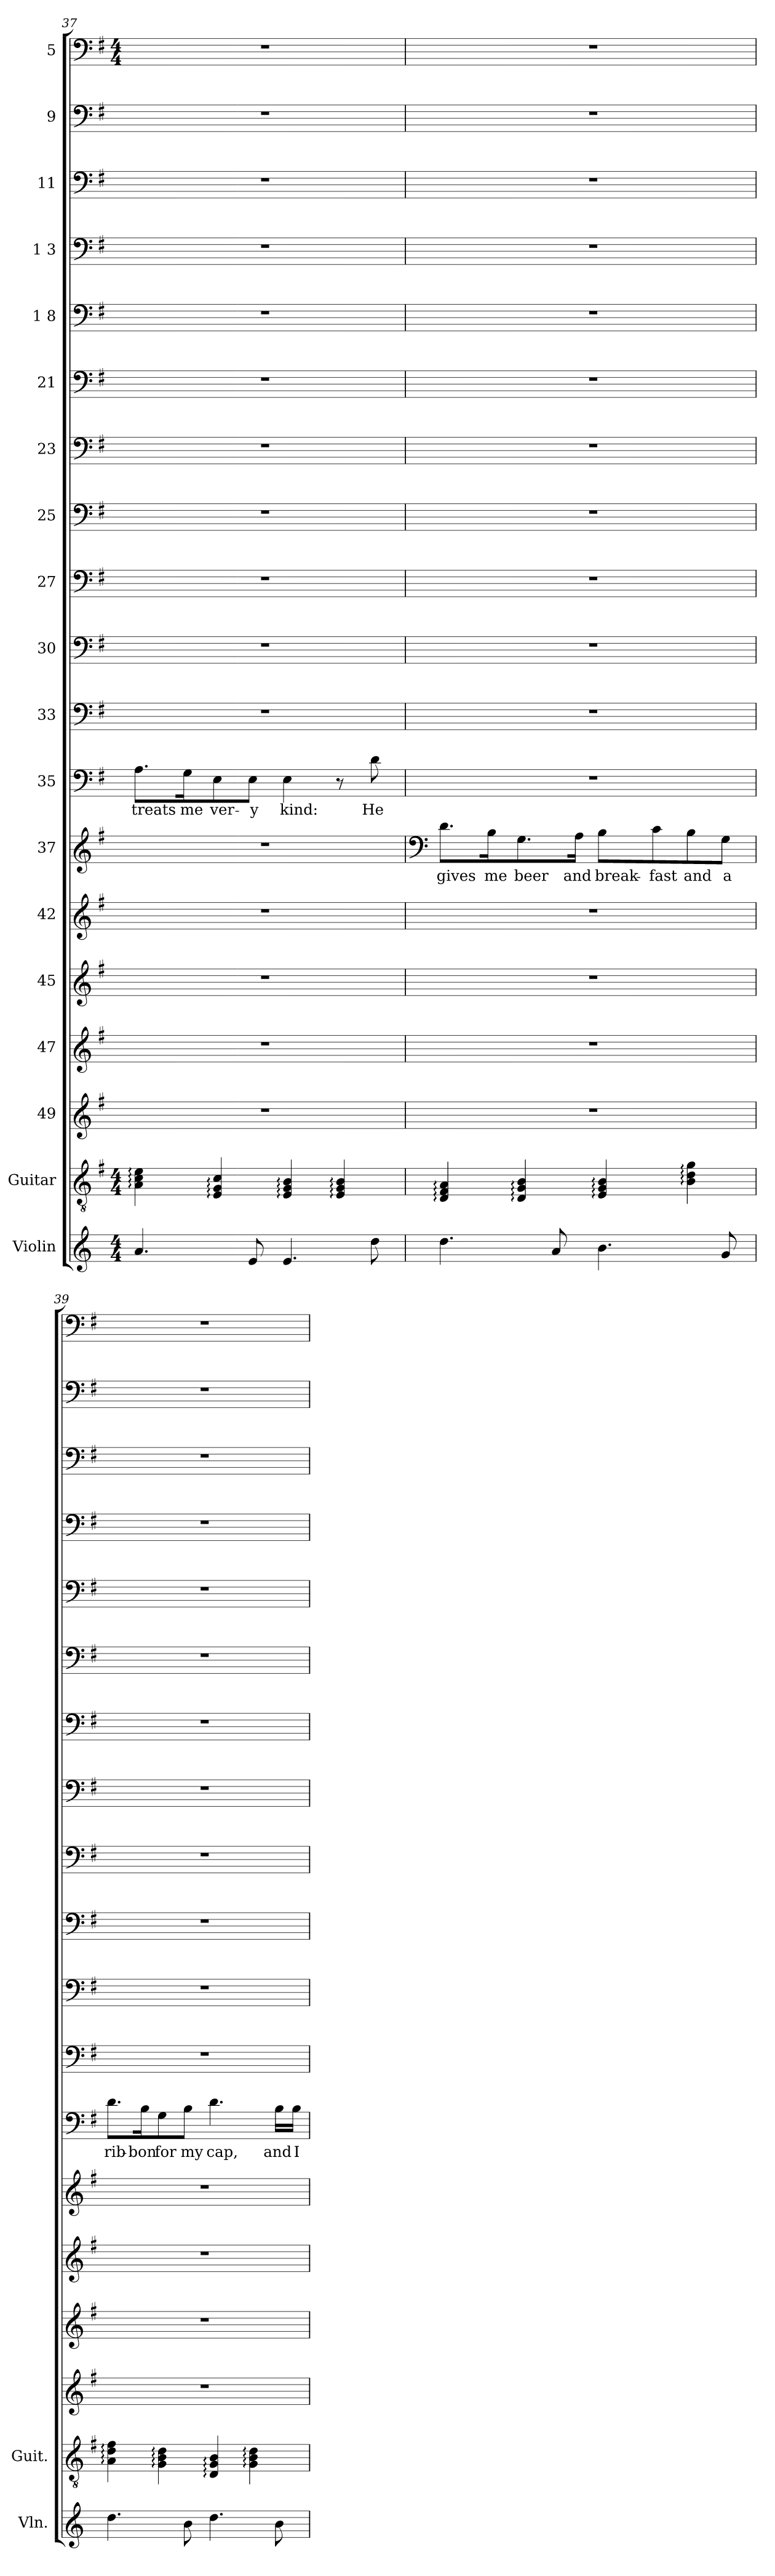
**kern	**kern	**kern	**kern	**kern	**kern	**kern	**text	**kern	**text	**kern	**kern	**kern	**kern	**kern	**kern	**kern	**kern	**kern	**kern	**kern
*part19	*part18	*part17	*part16	*part15	*part14	*part13	*part13	*part12	*part12	*part11	*part10	*part9	*part8	*part7	*part6	*part5	*part4	*part3	*part2	*part1
*staff19	*staff18	*staff17	*staff16	*staff15	*staff14	*staff13	*staff13	*staff12	*staff12	*staff11	*staff10	*staff9	*staff8	*staff7	*staff6	*staff5	*staff4	*staff3	*staff2	*staff1
*I"Violin	*I"Guitar	*I"49	*I"47	*I"45	*I"42	*I"37	*	*I"35	*	*I"33	*I"30	*I"27	*I"25	*I"23	*I"21	*I"1 8	*I"1 3	*I"11	*I"9	*I"5
*I'Vln.	*I'Guit.	*	*	*	*	*	*	*	*	*	*	*	*	*	*	*	*	*	*	*
*clefG2	*clefGv2	*clefG2	*clefG2	*clefG2	*clefG2	*clefG2	*	*clefF4	*	*clefF4	*clefF4	*clefF4	*clefF4	*clefF4	*clefF4	*clefF4	*clefF4	*clefF4	*clefF4	*clefF4
*	*ITrd4c7	*ITrd-3c-5	*ITrd-3c-5	*ITrd-3c-5	*ITrd-3c-5	*ITrd-3c-5	*	*ITrd-3c-5	*	*ITrd-3c-5	*ITrd-3c-5	*ITrd-3c-5	*ITrd-3c-5	*ITrd-3c-5	*ITrd-3c-5	*ITrd-3c-5	*ITrd-3c-5	*ITrd-3c-5	*ITrd-3c-5	*ITrd-3c-5
*k[]	*k[]	*k[]	*k[]	*k[]	*k[]	*k[]	*	*k[]	*	*k[]	*k[]	*k[]	*k[]	*k[]	*k[]	*k[]	*k[]	*k[]	*k[]	*k[]
*C:	*C:	*C:	*C:	*C:	*C:	*C:	*	*C:	*	*C:	*C:	*C:	*C:	*C:	*C:	*C:	*C:	*C:	*C:	*C:
*M4/4	*M4/4	*	*	*	*	*	*	*	*	*	*	*	*	*	*	*	*	*	*	*M4/4
=37	=37	=37	=37	=37	=37	=37	=37	=37	=37	=37	=37	=37	=37	=37	=37	=37	=37	=37	=37	=37
!	!	!	!	!	!	!	!	!	!LO:LY:b	!	!	!	!	!	!	!	!	!	!	!
4.a/	4D\: 4F\: 4A\:	1r	1r	1r	1r	1r	.	8.d\L	treats	1r	1r	1r	1r	1r	1r	1r	1r	1r	1r	1r
!	!	!	!	!	!	!	!	!	!LO:LY:b	!	!	!	!	!	!	!	!	!	!	!
.	.	.	.	.	.	.	.	16c\k	me	.	.	.	.	.	.	.	.	.	.	.
!	!	!	!	!	!	!	!	!	!LO:LY:b	!	!	!	!	!	!	!	!	!	!	!
.	4AA/: 4C/: 4F/:	.	.	.	.	.	.	8A\	ver-	.	.	.	.	.	.	.	.	.	.	.
!	!	!	!	!	!	!	!	!	!LO:LY:b	!	!	!	!	!	!	!	!	!	!	!
8e/	.	.	.	.	.	.	.	8A\J	-y	.	.	.	.	.	.	.	.	.	.	.
!	!	!	!	!	!	!	!	!	!LO:LY:b	!	!	!	!	!	!	!	!	!	!	!
4.e/	4AA/: 4C/: 4E/:	.	.	.	.	.	.	4A\	kind:	.	.	.	.	.	.	.	.	.	.	.
.	4AA/: 4C/: 4E/:	.	.	.	.	.	.	8r	.	.	.	.	.	.	.	.	.	.	.	.
!	!	!	!	!	!	!	!	!	!LO:LY:b	!	!	!	!	!	!	!	!	!	!	!
8dd\	.	.	.	.	.	.	.	8g\	He	.	.	.	.	.	.	.	.	.	.	.
!!LO:LB:g=z
=38	=38	=38	=38	=38	=38	=38	=38	=38	=38	=38	=38	=38	=38	=38	=38	=38	=38	=38	=38	=38
*	*	*	*	*	*	*clefF4	*	*	*	*	*	*	*	*	*	*	*	*	*	*
!	!	!	!	!	!	!	!LO:LY:b	!	!	!	!	!	!	!	!	!	!	!	!	!
4.dd\	4GG/: 4BB/: 4D/:	1r	1r	1r	1r	8.g\L	gives	1r	.	1r	1r	1r	1r	1r	1r	1r	1r	1r	1r	1r
!	!	!	!	!	!	!	!LO:LY:b	!	!	!	!	!	!	!	!	!	!	!	!	!
.	.	.	.	.	.	16e\k	me	.	.	.	.	.	.	.	.	.	.	.	.	.
!	!	!	!	!	!	!	!LO:LY:b	!	!	!	!	!	!	!	!	!	!	!	!	!
.	4GG/: 4C/: 4E/:	.	.	.	.	8.c\	beer	.	.	.	.	.	.	.	.	.	.	.	.	.
8a/	.	.	.	.	.	.	.	.	.	.	.	.	.	.	.	.	.	.	.	.
!	!	!	!	!	!	!	!LO:LY:b	!	!	!	!	!	!	!	!	!	!	!	!	!
.	.	.	.	.	.	16d\Jk	and	.	.	.	.	.	.	.	.	.	.	.	.	.
!	!	!	!	!	!	!	!LO:LY:b	!	!	!	!	!	!	!	!	!	!	!	!	!
4.b\	4AA/: 4C/: 4E/:	.	.	.	.	8e\L	break-	.	.	.	.	.	.	.	.	.	.	.	.	.
!	!	!	!	!	!	!	!LO:LY:b	!	!	!	!	!	!	!	!	!	!	!	!	!
.	.	.	.	.	.	8f\	-fast	.	.	.	.	.	.	.	.	.	.	.	.	.
!	!	!	!	!	!	!	!LO:LY:b	!	!	!	!	!	!	!	!	!	!	!	!	!
.	4E\: 4G\: 4c\:	.	.	.	.	8e\	and	.	.	.	.	.	.	.	.	.	.	.	.	.
!	!	!	!	!	!	!	!LO:LY:b	!	!	!	!	!	!	!	!	!	!	!	!	!
8g/	.	.	.	.	.	8c\J	a	.	.	.	.	.	.	.	.	.	.	.	.	.
=39	=39	=39	=39	=39	=39	=39	=39	=39	=39	=39	=39	=39	=39	=39	=39	=39	=39	=39	=39	=39
!	!	!	!	!	!	!	!LO:LY:b	!	!	!	!	!	!	!	!	!	!	!	!	!
4.dd\	4D\: 4G\: 4B\:	1r	1r	1r	1r	8.g\L	rib-	1r	.	1r	1r	1r	1r	1r	1r	1r	1r	1r	1r	1r
!	!	!	!	!	!	!	!LO:LY:b	!	!	!	!	!	!	!	!	!	!	!	!	!
.	.	.	.	.	.	16e\k	-bon	.	.	.	.	.	.	.	.	.	.	.	.	.
!	!	!	!	!	!	!	!LO:LY:b	!	!	!	!	!	!	!	!	!	!	!	!	!
.	4C\: 4E\: 4G\:	.	.	.	.	8c\	for	.	.	.	.	.	.	.	.	.	.	.	.	.
!	!	!	!	!	!	!	!LO:LY:b	!	!	!	!	!	!	!	!	!	!	!	!	!
8b\	.	.	.	.	.	8e\J	my	.	.	.	.	.	.	.	.	.	.	.	.	.
!	!	!	!	!	!	!	!LO:LY:b	!	!	!	!	!	!	!	!	!	!	!	!	!
4.dd\	4GG/: 4C/: 4E/:	.	.	.	.	4.g\	cap,	.	.	.	.	.	.	.	.	.	.	.	.	.
.	4C\: 4E\: 4G\:	.	.	.	.	.	.	.	.	.	.	.	.	.	.	.	.	.	.	.
!	!	!	!	!	!	!	!LO:LY:b	!	!	!	!	!	!	!	!	!	!	!	!	!
8b\	.	.	.	.	.	16e\LL	and	.	.	.	.	.	.	.	.	.	.	.	.	.
!	!	!	!	!	!	!	!LO:LY:b	!	!	!	!	!	!	!	!	!	!	!	!	!
.	.	.	.	.	.	16e\JJ	I	.	.	.	.	.	.	.	.	.	.	.	.	.
=	=	=	=	=	=	=	=	=	=	=	=	=	=	=	=	=	=	=	=	=
*-	*-	*-	*-	*-	*-	*-	*-	*-	*-	*-	*-	*-	*-	*-	*-	*-	*-	*-	*-	*-
